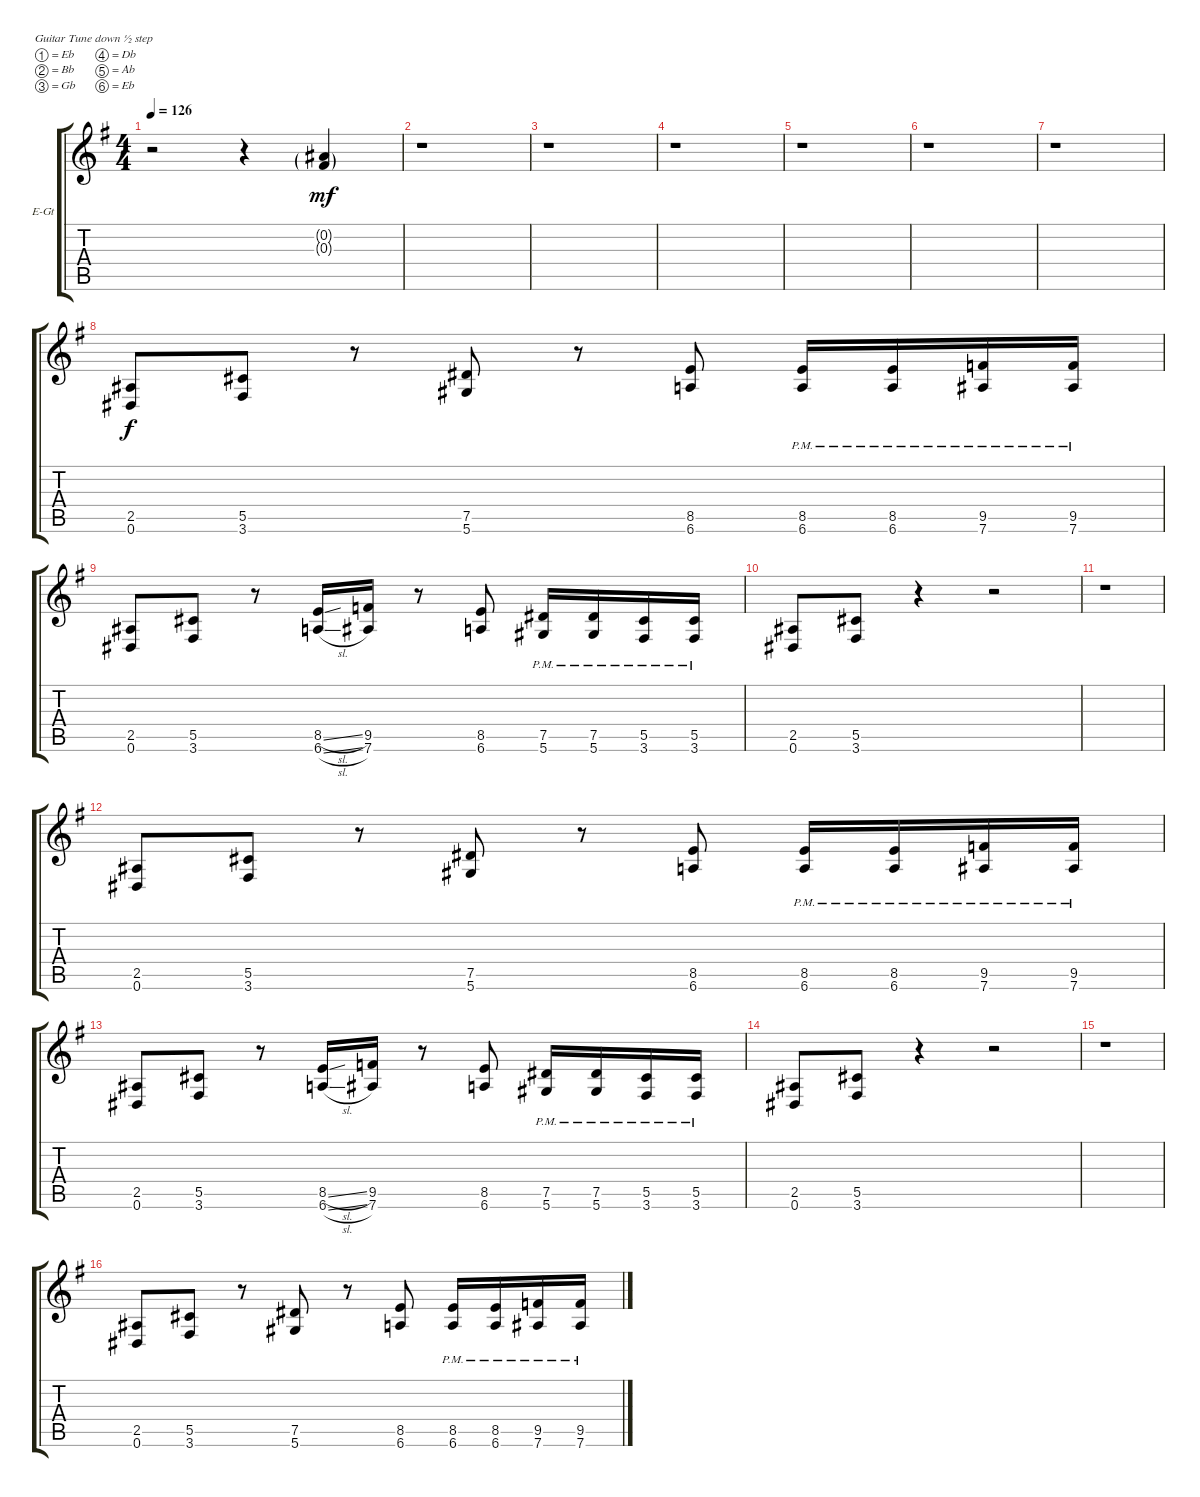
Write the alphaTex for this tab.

\bracketExtendMode groupsimilarinstruments
\firstSystemTrackNameOrientation horizontal
\otherSystemsTrackNameOrientation horizontal
\track ("Untitled" "E-Gt") {instrument overdrivenguitar}
\staff {score tabs}
\tuning (Eb4 Bb3 Gb3 Db3 Ab2 Eb2)
\ts (4 4)
\beaming (8 2 2 2 2)
\tempo 126
\clef g2
\ks g
r.2{dy mf instrument overdrivenguitar} r.4 (0.2{g} 0.3{g}).4 |
r.1 |
r.1 |
r.1 |
r.1 |
r.1 |
r.1 |
(2.5 0.6).8{dy f} (5.5 3.6).8 r.8 (7.5 5.6).8 r.8 (8.5 6.6).8 (8.5{pm} 6.6{pm}).16 (8.5{pm} 6.6{pm}).16 (9.5{pm} 7.6{pm}).16 (9.5{pm} 7.6{pm}).16 |
(2.5 0.6).8 (5.5 3.6).8 r.8 (8.5{sl} 6.6{sl}).16 (9.5 7.6).16 r.8 (8.5 6.6).8 (7.5{pm} 5.6{pm}).16 (7.5{pm} 5.6{pm}).16 (5.5{pm} 3.6{pm}).16 (5.5{pm} 3.6{pm}).16 |
(2.5 0.6).8 (5.5 3.6).8 r.4 r.2 |
r.1 |
(2.5 0.6).8 (5.5 3.6).8 r.8 (7.5 5.6).8 r.8 (8.5 6.6).8 (8.5{pm} 6.6{pm}).16 (8.5{pm} 6.6{pm}).16 (9.5{pm} 7.6{pm}).16 (9.5{pm} 7.6{pm}).16 |
(2.5 0.6).8 (5.5 3.6).8 r.8 (8.5{sl} 6.6{sl}).16 (9.5 7.6).16 r.8 (8.5 6.6).8 (7.5{pm} 5.6{pm}).16 (7.5{pm} 5.6{pm}).16 (5.5{pm} 3.6{pm}).16 (5.5{pm} 3.6{pm}).16 |
(2.5 0.6).8 (5.5 3.6).8 r.4 r.2 |
r.1 |
(2.5 0.6).8 (5.5 3.6).8 r.8 (7.5 5.6).8 r.8 (8.5 6.6).8 (8.5{pm} 6.6{pm}).16 (8.5{pm} 6.6{pm}).16 (9.5{pm} 7.6{pm}).16 (9.5{pm} 7.6{pm}).16
